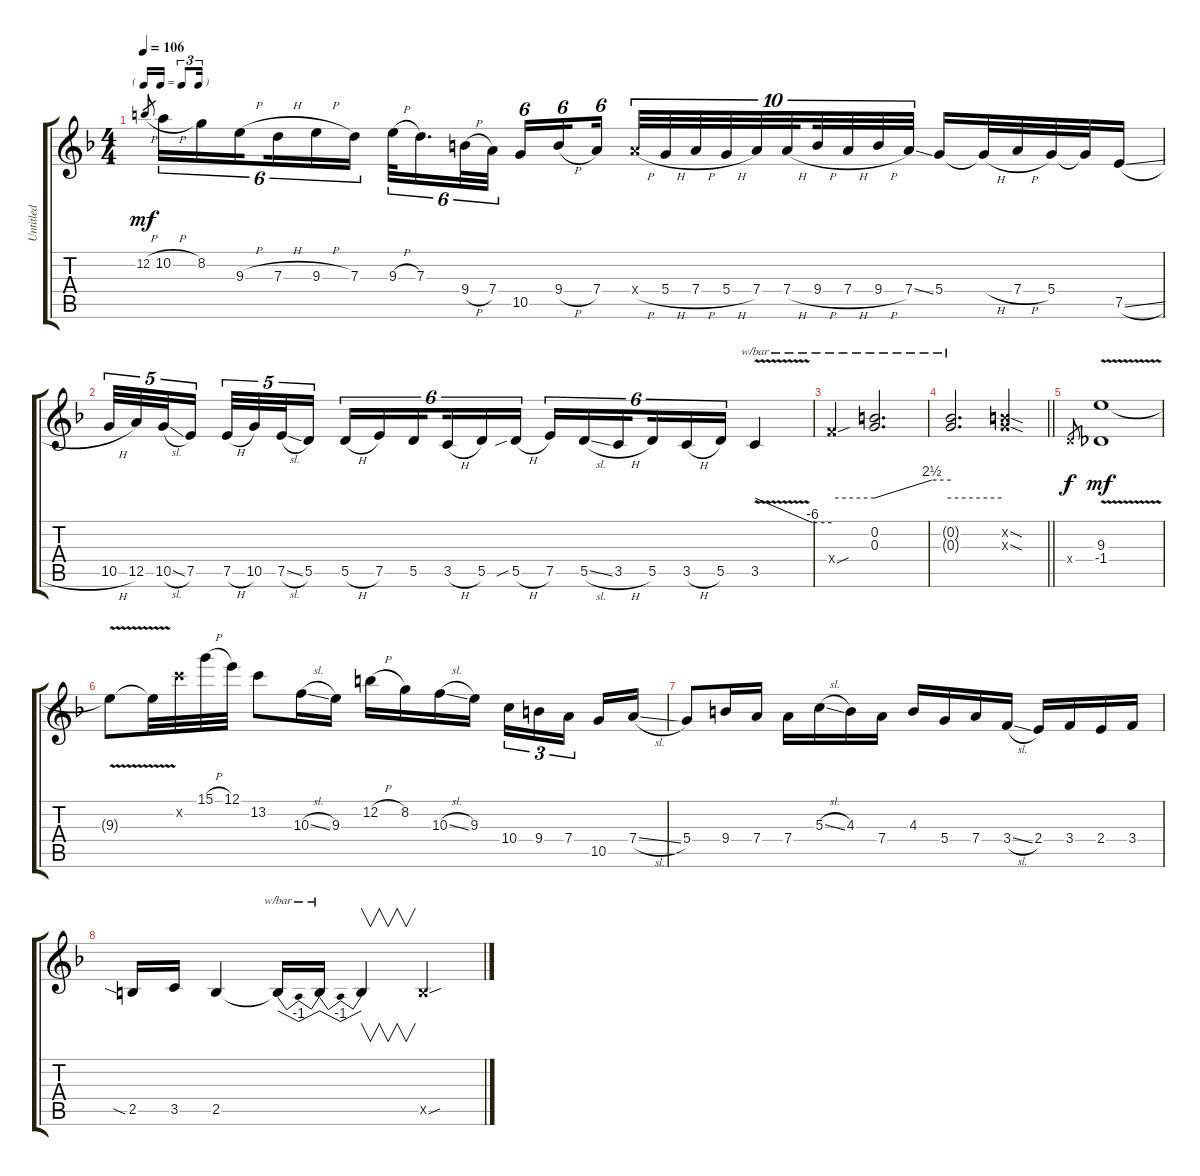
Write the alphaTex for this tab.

\track ("Untitled" "Untitled") {instrument distortionguitar}
\staff {score tabs}
\tuning (E4 B3 G3 D3 A2 E2) {hide}
\ts (4 4)
\tf triplet16th
\tempo 106
\clef g2
\ks f
12.2{h}.8{gr dy mf} 10.2{h}.16{tu (6 4)} 8.2.16{tu (6 4)} 9.3{h}.16{tu (6 4) beam splitsecondary} 7.3{h}.16{tu (6 4)} 9.3{h}.16{tu (6 4)} 7.3.16{tu (6 4)} 9.3{h}.32{tu (6 4)} 7.3.16{d tu (6 4)} 9.4{h}.32{tu (6 4)} 7.4.32{tu (6 4)} 10.5.16{tu (6 4)} 9.4{h}.16{tu (6 4) beam splitsecondary} 7.4.16{tu (6 4)} 7.4{h x}.32{tu (10 8)} 5.4{h}.32{tu (10 8)} 7.4{h}.32{tu (10 8)} 5.4{h}.32{tu (10 8)} 7.4.32{tu (10 8)} 7.4{h}.32{tu (10 8) beam splitsecondary} 9.4{h}.32{tu (10 8)} 7.4{h}.32{tu (10 8)} 9.4{h}.32{tu (10 8)} 7.4{ss}.32{tu (10 8)} 5.4.16 5.4{h t}.32 7.4{h}.32 5.4.32 5.4{t}.32 7.5{sl}.16 |
10.5{h}.32{tu (5 4)} 12.5.32{tu (5 4)} 10.5{sl}.32{tu (5 4)} 7.5.16{tu (5 4) beam splitsecondary} 7.5{h}.32{tu (5 4)} 10.5.32{tu (5 4)} 7.5{sl}.32{tu (5 4)} 5.5.16{tu (5 4)} 5.5{h}.16{tu (6 4)} 7.5.16{tu (6 4)} 5.5.16{tu (6 4) beam splitsecondary} 3.5{h}.16{tu (6 4)} 5.5.16{tu (6 4)} 5.5{sib h}.16{tu (6 4)} 7.5.16{tu (6 4)} 5.5{sl}.16{tu (6 4)} 3.5{h}.16{tu (6 4) beam splitsecondary} 5.5.16{tu (6 4)} 3.5{h}.16{tu (6 4)} 5.5.16{tu (6 4)} 3.5{v}.4{tbe (custom default 0 0 45 -24 60 -24)} |
3.4{sou x}.4{tbe (hold default 0 0 60 0)} (0.2 0.3).2{d tbe (custom default 0 0 45 10 60 10)} |
\barLineRight lightlight
(0.2{t} 0.3{t}).2{d tbe (hold default 0 0 60 0)} (0.2{sod x} 0.3{sod x}).4 |
0.4{x}.8{gr dy f} (9.3{v} -1.4).1{dy mf} |
9.3{v t}.8 9.3{v t}.32 13.2{x}.32 15.1{h}.32 12.1.32 13.2.8 10.3{sl}.16 9.3.16 12.2{h}.16 8.2.16 10.3{sl}.16 9.3.16 10.4.16{tu (3 2)} 9.4.16{tu (3 2)} 7.4.16{tu (3 2) beam splitsecondary} 10.5.16 7.4{sl}.16 |
5.4.8 9.4.16 7.4.16 7.4.16 5.3{sl}.16 4.3.16 7.4.16 4.3.16 5.4.16 7.4.16 3.4{sl}.16 2.4.16 3.4.16 2.4.16 3.4.16 |
2.5{sia}.16 3.5.16 2.5.4 2.5{t}.16{tbe (dip default 0 0 30 -4 60 0)} 2.5{t}.16{tbe (dip default 0 0 30 -4 60 0)} 2.5{t}.4{v} 2.5{sou x}.4
